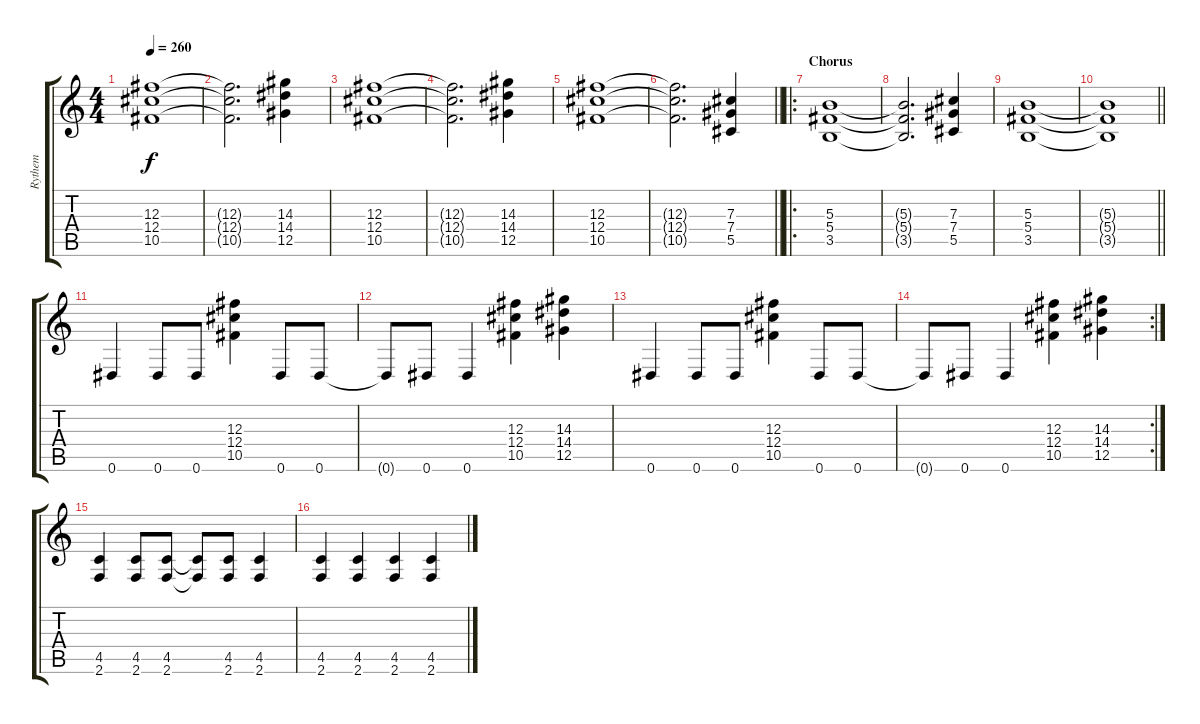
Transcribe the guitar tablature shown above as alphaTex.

\track ("Rythem" "Rythem") {instrument distortionguitar}
\staff {score tabs}
\tuning (Eb4 Bb3 Gb3 Db3 Ab2 Eb2) {hide}
\ts (4 4)
\tempo 260
\clef g2
\ks c
(12.3 12.4 10.5).1{dy f} |
(12.3{t} 12.4{t} 10.5{t}).2{d} (14.3 14.4 12.5).4 |
(12.3 12.4 10.5).1 |
(12.3{t} 12.4{t} 10.5{t}).2{d} (14.3 14.4 12.5).4 |
(12.3 12.4 10.5).1 |
\barLineRight lightlight
(12.3{t} 12.4{t} 10.5{t}).2{d} (7.3 7.4 5.5).4 |
\ro
\section ("" "Chorus")
(5.3 5.4 3.5).1 |
(5.3{t} 5.4{t} 3.5{t}).2{d} (7.3 7.4 5.5).4 |
(5.3 5.4 3.5).1 |
\barLineRight lightlight
(5.3{t} 5.4{t} 3.5{t}).1 |
0.6.4 0.6.8 0.6.8 (12.3 12.4 10.5).4 0.6.8 0.6.8 |
0.6{t}.8 0.6.8 0.6.4 (12.3 12.4 10.5).4 (14.3 14.4 12.5).4 |
0.6.4 0.6.8 0.6.8 (12.3 12.4 10.5).4 0.6.8 0.6.8 |
\rc 2
0.6{t}.8 0.6.8 0.6.4 (12.3 12.4 10.5).4 (14.3 14.4 12.5).4 |
(4.5 2.6).4 (4.5 2.6).8 (4.5 2.6).8 (4.5{t} 2.6{t}).8 (4.5 2.6).8 (4.5 2.6).4 |
(4.5 2.6).4 (4.5 2.6).4 (4.5 2.6).4 (4.5 2.6).4
